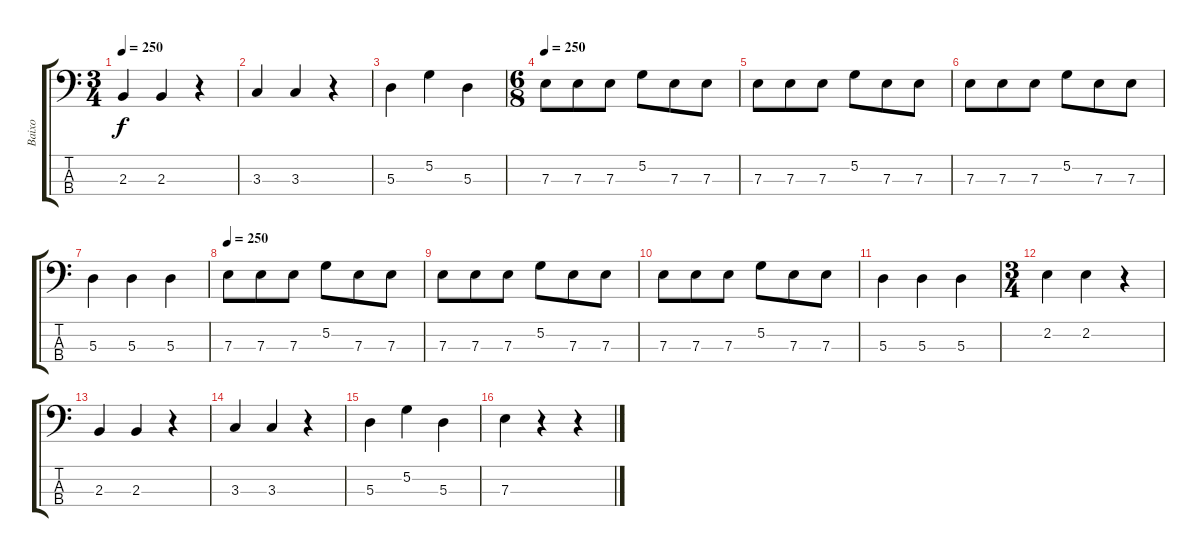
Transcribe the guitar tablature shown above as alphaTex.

\track ("Baixo" "Baixo") {instrument acousticbass}
\staff {score tabs}
\tuning (G2 D2 A1 E1) {hide}
\ts (3 4)
\tempo 250
\clef f4
\ks c
2.3.4{dy f} 2.3.4 r.4 |
3.3.4 3.3.4 r.4 |
5.3.4 5.2.4 5.3.4 |
\ts (6 8)
\tempo 250
7.3.8 7.3.8 7.3.8 5.2.8 7.3.8 7.3.8 |
7.3.8 7.3.8 7.3.8 5.2.8 7.3.8 7.3.8 |
7.3.8 7.3.8 7.3.8 5.2.8 7.3.8 7.3.8 |
5.3.4 5.3.4 5.3.4 |
\tempo 250
7.3.8 7.3.8 7.3.8 5.2.8 7.3.8 7.3.8 |
7.3.8 7.3.8 7.3.8 5.2.8 7.3.8 7.3.8 |
7.3.8 7.3.8 7.3.8 5.2.8 7.3.8 7.3.8 |
5.3.4 5.3.4 5.3.4 |
\ts (3 4)
2.2.4 2.2.4 r.4 |
2.3.4 2.3.4 r.4 |
3.3.4 3.3.4 r.4 |
5.3.4 5.2.4 5.3.4 |
7.3.4 r.4 r.4
